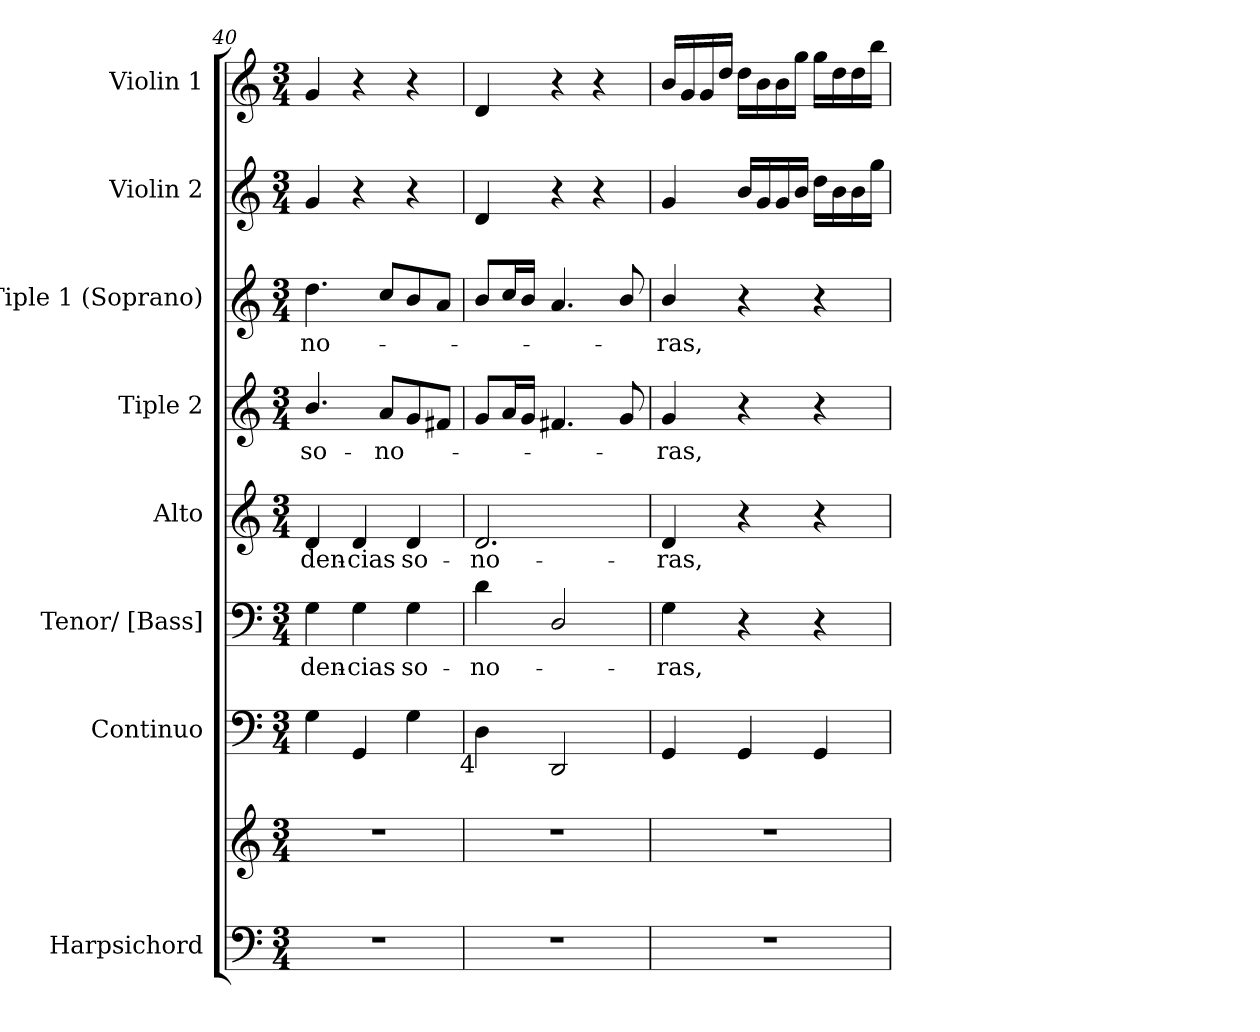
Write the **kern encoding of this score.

**kern	**kern	**kern	**kern	**text	**kern	**text	**kern	**text	**kern	**text	**kern	**kern
*part8	*part8	*part7	*part6	*part6	*part5	*part5	*part4	*part4	*part3	*part3	*part2	*part1
*staff9	*staff8	*staff7	*staff6	*staff6	*staff5	*staff5	*staff4	*staff4	*staff3	*staff3	*staff2	*staff1
*I"Harpsichord	*	*I"Continuo	*I"Tenor/ [Bass]	*	*I"Alto	*	*I"Tiple 2	*	*I"Tiple 1 (Soprano)	*	*I"Violin 2	*I"Violin 1
*	*	*I'Cont.	*I'T/B.	*	*I'A.	*	*	*	*I'S1.	*	*I'Vln. 2	*I'Vln. 1
*clefF4	*clefG2	*clefF4	*clefF4	*	*clefG2	*	*clefG2	*	*clefG2	*	*clefG2	*clefG2
*k[]	*k[]	*k[]	*k[]	*	*k[]	*	*k[]	*	*k[]	*	*k[]	*k[]
*C:	*C:	*C:	*C:	*	*C:	*	*C:	*	*C:	*	*C:	*C:
*M3/4	*M3/4	*M3/4	*M3/4	*	*M3/4	*	*M3/4	*	*M3/4	*	*M3/4	*M3/4
=40	=40	=40	=40	=40	=40	=40	=40	=40	=40	=40	=40	=40
!LO:N:vis=1	!LO:N:vis=1	!	!	!	!	!	!	!	!	!	!	!
!	!	!	!	!LO:LY:b:color=#000000	!	!	!	!	!	!	!	!
!	!	!	!	!	!	!LO:LY:b:color=#000000	!	!	!	!	!	!
!	!	!	!	!	!	!	!	!LO:LY:b:color=#000000	!	!	!	!
!	!	!	!	!	!	!	!	!	!	!LO:LY:b:color=#000000	!	!
2.r	2.r	4Gi\	4Gi\	-den-	4di/	-den-	4.bi/	so-	4.ddi\	-no-	4gi/	4gi/
!	!	!	!	!LO:LY:b:color=#000000	!	!	!	!	!	!	!	!
!	!	!	!	!	!	!LO:LY:b:color=#000000	!	!	!	!	!	!
.	.	4GGi/	4Gi\	-cias	4di/	-cias	.	.	.	.	4r	4r
!	!	!	!	!	!	!	!	!LO:LY:b:color=#000000	!	!	!	!
.	.	.	.	.	.	.	8ai/L	-no-	8cci/L	.	.	.
!	!	!	!	!LO:LY:b:color=#000000	!	!	!	!	!	!	!	!
!	!	!	!	!	!	!LO:LY:b:color=#000000	!	!	!	!	!	!
.	.	4Gi\	4Gi\	so-	4di/	so-	8gi/	.	8bi/	.	4r	4r
.	.	.	.	.	.	.	8f#Xi/J	.	8ai/J	.	.	.
=41	=41	=41	=41	=41	=41	=41	=41	=41	=41	=41	=41	=41
!LO:N:vis=1	!LO:N:vis=1	!	!	!	!	!	!	!	!	!	!	!
!	!	!	!	!LO:LY:b:color=#000000	!	!	!	!	!	!	!	!
!	!	!LO:TX:b:rj:t=4	!	!	!	!	!	!	!	!	!	!
!	!	!	!	!	!	!LO:LY:b:color=#000000	!	!	!	!	!	!
2.r	2.r	4Di\	4di\	-no-	2.di/	-no-	8gi/L	.	8bi/L	.	4di/	4di/
.	.	.	.	.	.	.	16ai/L	.	16cci/L	.	.	.
.	.	.	.	.	.	.	16gi/JJ	.	16bi/JJ	.	.	.
.	.	2DDi/	2Di/	.	.	.	4.f#Xi/	.	4.ai/	.	4r	4r
.	.	.	.	.	.	.	.	.	.	.	4r	4r
.	.	.	.	.	.	.	8gi/	.	8bi/	.	.	.
=42	=42	=42	=42	=42	=42	=42	=42	=42	=42	=42	=42	=42
!LO:N:vis=1	!LO:N:vis=1	!	!	!	!	!	!	!	!	!	!	!
!	!	!	!	!LO:LY:b:color=#000000	!	!	!	!	!	!	!	!
!	!	!	!	!	!	!LO:LY:b:color=#000000	!	!	!	!	!	!
!	!	!	!	!	!	!	!	!LO:LY:b:color=#000000	!	!	!	!
!	!	!	!	!	!	!	!	!	!	!LO:LY:b:color=#000000	!	!
2.r	2.r	4GGi/	4Gi\	-ras,	4di/	-ras,	4gi/	-ras,	4bi/	-ras,	4gi/	16bi/LL
.	.	.	.	.	.	.	.	.	.	.	.	16gi/
.	.	.	.	.	.	.	.	.	.	.	.	16gi/
.	.	.	.	.	.	.	.	.	.	.	.	16ddi/JJ
.	.	4GGi/	4r	.	4r	.	4r	.	4r	.	16bi/LL	16ddi\LL
.	.	.	.	.	.	.	.	.	.	.	16gi/	16bi\
.	.	.	.	.	.	.	.	.	.	.	16gi/	16bi\
.	.	.	.	.	.	.	.	.	.	.	16bi/JJ	16ggi\JJ
.	.	4GGi/	4r	.	4r	.	4r	.	4r	.	16ddi\LL	16ggi\LL
.	.	.	.	.	.	.	.	.	.	.	16bi\	16ddi\
.	.	.	.	.	.	.	.	.	.	.	16bi\	16ddi\
.	.	.	.	.	.	.	.	.	.	.	16ggi\JJ	16bbi\JJ
=	=	=	=	=	=	=	=	=	=	=	=	=
*-	*-	*-	*-	*-	*-	*-	*-	*-	*-	*-	*-	*-
